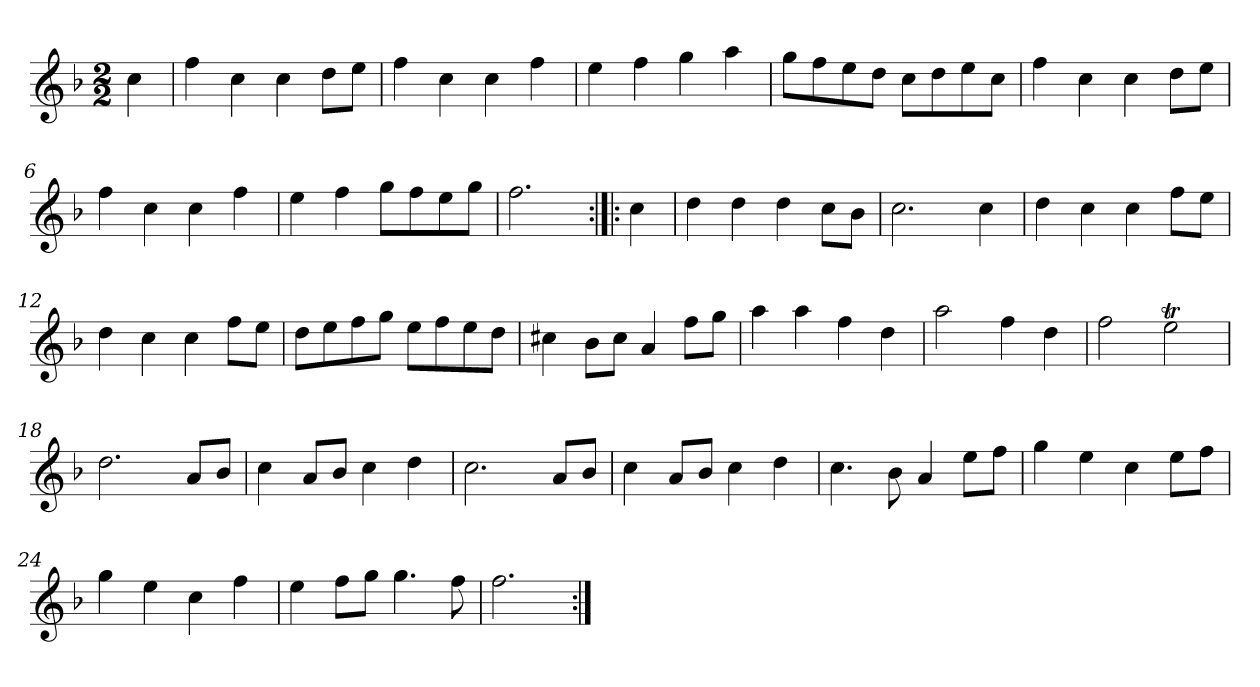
**kern
*part1
*staff1
*clefG2
*k[b-]
*F:
*M2/2
*MM120
=
4cc
=1
4ff
4cc
4cc
8dd\L
8ee\J
=2
4ff
4cc
4cc
4ff
=3
4ee
4ff
4gg
4aa
=4
8gg\L
8ff\
8ee\
8dd\J
8cc\L
8dd\
8ee\
8cc\J
=5
4ff
4cc
4cc
8dd\L
8ee\J
=6
4ff
4cc
4cc
4ff
=7
4ee
4ff
8gg\L
8ff\
8ee\
8gg\J
=8
2.ff
=:|!|:
4cc
=9
4dd
4dd
4dd
8cc\L
8b-\J
=10
2.cc
4cc
=11
4dd
4cc
4cc
8ff\L
8ee\J
=12
4dd
4cc
4cc
8ff\L
8ee\J
=13
8dd\L
8ee\
8ff\
8gg\J
8ee\L
8ff\
8ee\
8dd\J
=14
4cc#X
8b-\L
8cc#\J
4a
8ff\L
8gg\J
=15
4aa
4aa
4ff
4dd
=16
2aa
4ff
4dd
=17
2ff
2eet
=18
2.dd
8a/L
8b-/J
=19
4cc
8a/L
8b-/J
4cc
4dd
=20
2.cc
8a/L
8b-/J
=21
4cc
8a/L
8b-/J
4cc
4dd
=22
4.cc
8b-
4a
8ee\L
8ff\J
=23
4gg
4ee
4cc
8ee\L
8ff\J
=24
4gg
4ee
4cc
4ff
=25
4ee
8ff\L
8gg\J
4.gg
8ff
=26
2.ff
=:|!
*-
